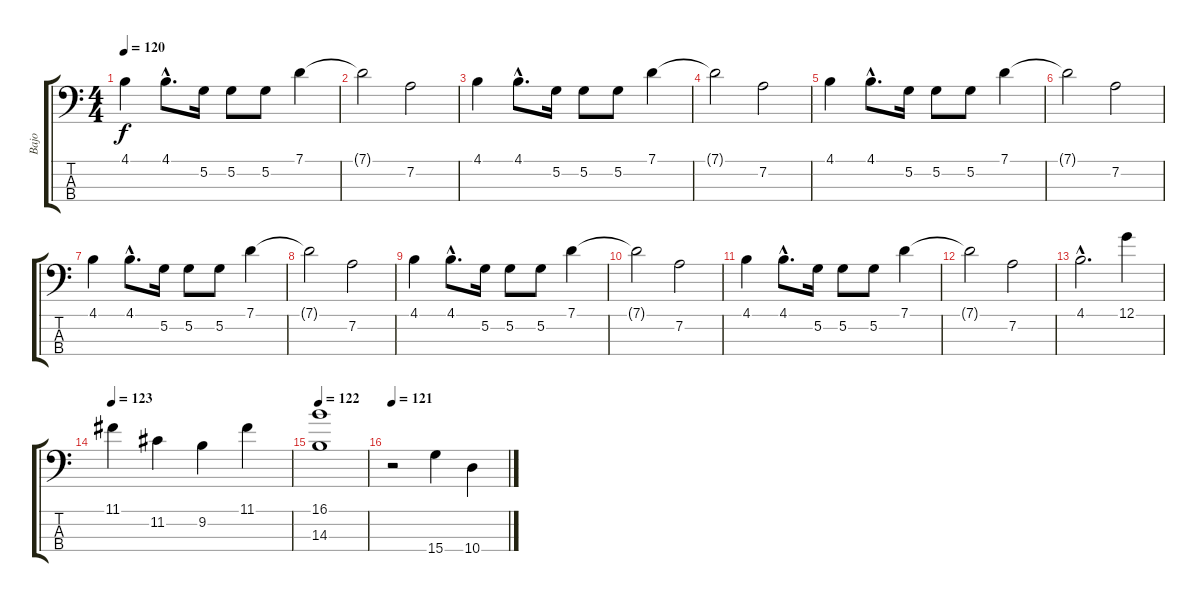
\track ("Bajo" "Bajo") {instrument acousticbass}
\staff {score tabs}
\tuning (G2 D2 A1 E1) {hide}
\ts (4 4)
\tempo 120
\clef f4
\ks c
4.1.4{dy f} 4.1{hac}.8{d} 5.2.16 5.2.8 5.2.8 7.1.4 |
7.1{t}.2 7.2.2 |
4.1.4 4.1{hac}.8{d} 5.2.16 5.2.8 5.2.8 7.1.4 |
7.1{t}.2 7.2.2 |
4.1.4 4.1{hac}.8{d} 5.2.16 5.2.8 5.2.8 7.1.4 |
7.1{t}.2 7.2.2 |
4.1.4 4.1{hac}.8{d} 5.2.16 5.2.8 5.2.8 7.1.4 |
7.1{t}.2 7.2.2 |
4.1.4 4.1{hac}.8{d} 5.2.16 5.2.8 5.2.8 7.1.4 |
7.1{t}.2 7.2.2 |
4.1.4 4.1{hac}.8{d} 5.2.16 5.2.8 5.2.8 7.1.4 |
7.1{t}.2 7.2.2 |
4.1{hac}.2{d} 12.1.4 |
\tempo 123
11.1.4 11.2.4 9.2.4 11.1.4 |
\tempo 122
(16.1 14.3).1 |
\tempo 121
r.2 15.4.4 10.4.4
